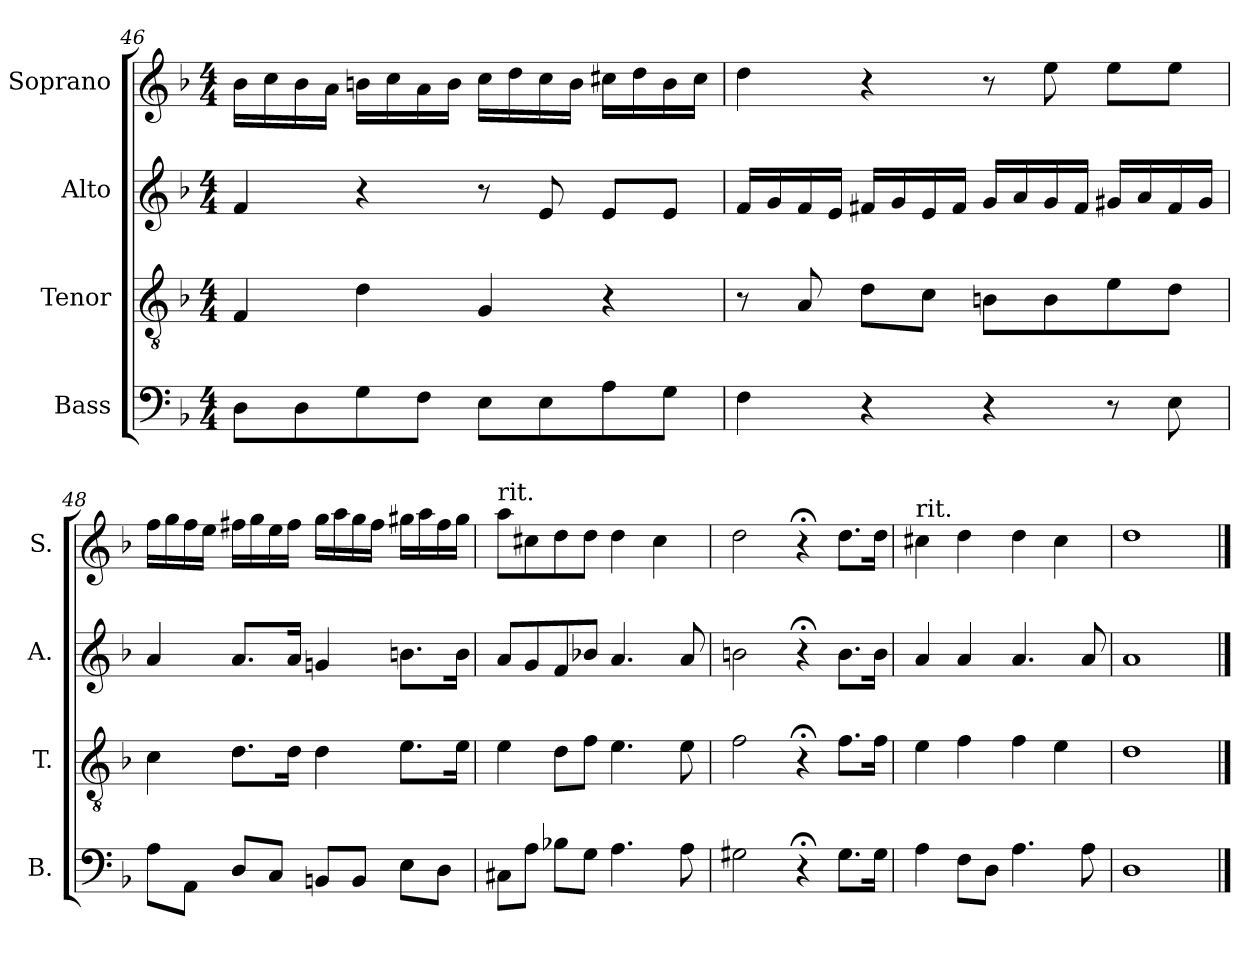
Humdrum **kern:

**kern	**kern	**kern	**kern
*part4	*part3	*part2	*part1
*staff4	*staff3	*staff2	*staff1
*I"Bass	*I"Tenor	*I"Alto	*I"Soprano
*I'B.	*I'T.	*I'A.	*I'S.
*clefF4	*clefGv2	*clefG2	*clefG2
*	*ITrd7c12	*	*
*k[b-]	*k[b-]	*k[b-]	*k[b-]
*F:	*F:	*F:	*F:
*M4/4	*M4/4	*M4/4	*M4/4
=46	=46	=46	=46
8D\L	4FF/	4f/	16b-\LL
.	.	.	16cc\
8D\	.	.	16b-\
.	.	.	16a\JJ
8G\	4D\	4r	16bn\LL
.	.	.	16cc\
8F\J	.	.	16a\
.	.	.	16b\JJ
8E\L	4GG/	8r	16cc\LL
.	.	.	16dd\
8E\	.	8e/	16cc\
.	.	.	16b\JJ
8A\	4r	8e/L	16cc#X\LL
.	.	.	16dd\
8G\J	.	8e/J	16b\
.	.	.	16cc#\JJ
!!LO:PB:g=z
=47	=47	=47	=47
4F\	8r	16f/LL	4dd\
.	.	16g/	.
.	8AA/	16f/	.
.	.	16e/JJ	.
4r	8D\L	16f#X/LL	4r
.	.	16g/	.
.	8C\J	16e/	.
.	.	16f#/JJ	.
4r	8BBn\L	16g/LL	8r
.	.	16a/	.
.	8BB\	16g/	8ee\
.	.	16f#/JJ	.
8r	8E\	16g#X/LL	8ee\L
.	.	16a/	.
8E\	8D\J	16f#/	8ee\J
.	.	16g#/JJ	.
=48	=48	=48	=48
8A\L	4C\	4a/	16ff\LL
.	.	.	16gg\
8AA\J	.	.	16ff\
.	.	.	16ee\JJ
8D/L	8.D\L	8.a/L	16ff#X\LL
.	.	.	16gg\
8C/J	.	.	16ee\
.	16D\Jk	16a/Jk	16ff#\JJ
8BBn/L	4D\	4gn/	16gg\LL
.	.	.	16aa\
8BB/J	.	.	16gg\
.	.	.	16ff#\JJ
8E\L	8.E\L	8.bn\L	16gg#X\LL
.	.	.	16aa\
8D\J	.	.	16ff#\
.	16E\Jk	16b\Jk	16gg#\JJ
!!LO:LB:g=z
=49	=49	=49	=49
!	!	!	!LO:TX:a:t=rit.
8C#X\L	4E\	8a/L	8aa\L
8A\J	.	8g/	8cc#X\
8B-X\L	8D\L	8f/	8dd\
8G\J	8F\J	8b-X/J	8dd\J
4.A\	4.E\	4.a/	4dd\
.	.	.	4cc#\
8A\	8E\	8a/	.
=50	=50	=50	=50
2G#X\	2F\	2bn\	2dd\
4r;<	4r;<	4r;<	4r;<
*	*	*	*MM60
8.G#\L	8.F\L	8.b\L	8.dd\L
16G#\Jk	16F\Jk	16b\Jk	16dd\Jk
=51	=51	=51	=51
!	!	!	!LO:TX:a:t=rit.
4A\	4E\	4a/	4cc#X\
8F\L	4F\	4a/	4dd\
8D\J	.	.	.
4.A\	4F\	4.a/	4dd\
.	4E\	.	4cc#\
8A\	.	8a/	.
=52	=52	=52	=52
1D	1D	1a	1dd
==	==	==	==
*-	*-	*-	*-
